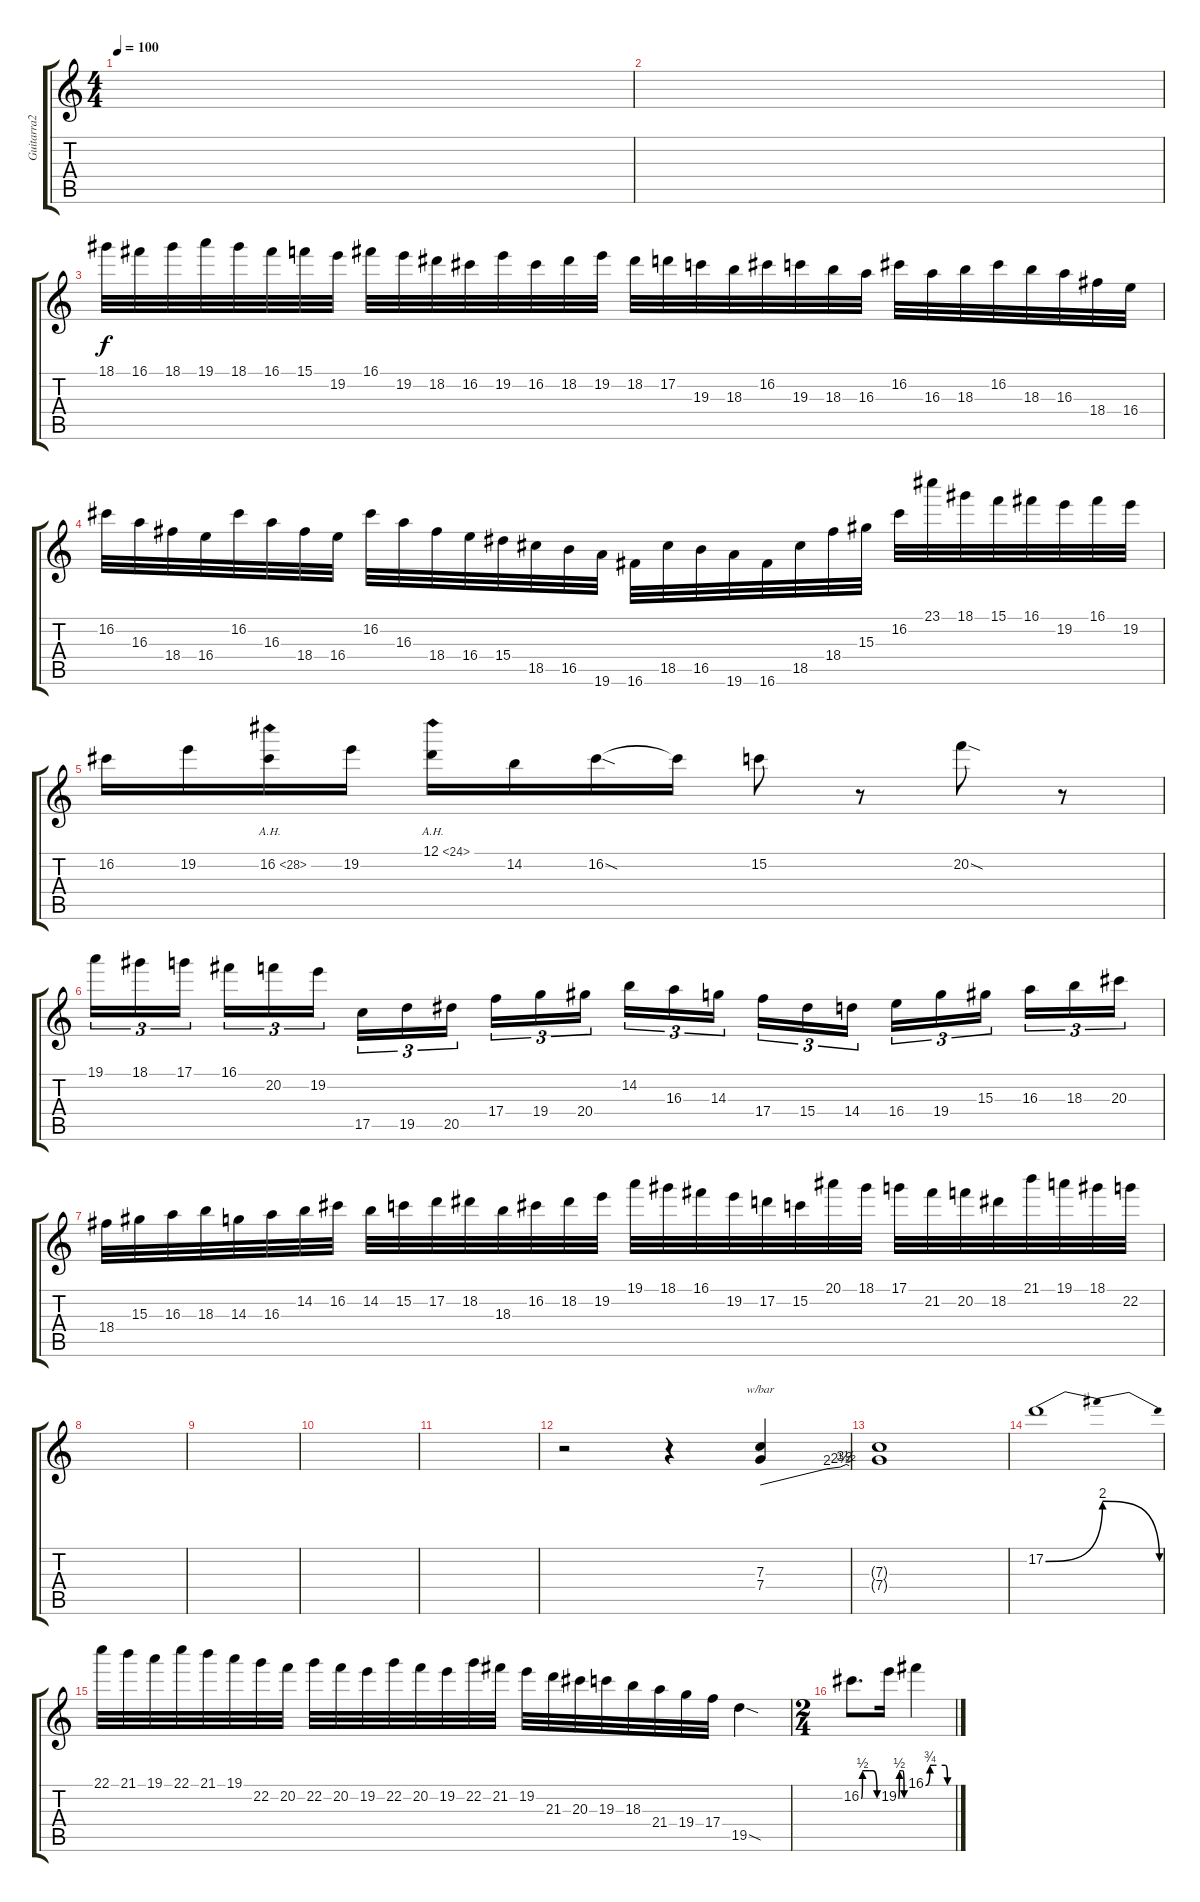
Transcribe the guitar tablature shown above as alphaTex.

\track ("Guitarra2" "Guitarra2") {instrument overdrivenguitar}
\staff {score tabs}
\tuning (D4 A3 F3 C3 G2 D2) {hide}
\ts (4 4)
\tempo 100
\clef g2
\ks c
|
|
18.1.32 16.1.32 18.1.32 19.1.32 18.1.32 16.1.32 15.1.32 19.2.32 16.1.32 19.2.32 18.2.32 16.2.32 19.2.32 16.2.32 18.2.32 19.2.32 18.2.32 17.2.32 19.3.32 18.3.32 16.2.32 19.3.32 18.3.32 16.3.32 16.2.32 16.3.32 18.3.32 16.2.32 18.3.32 16.3.32 18.4.32 16.4.32 |
16.2.32 16.3.32 18.4.32 16.4.32 16.2.32 16.3.32 18.4.32 16.4.32 16.2.32 16.3.32 18.4.32 16.4.32 15.4.32 18.5.32 16.5.32 19.6.32 16.6.32 18.5.32 16.5.32 19.6.32 16.6.32 18.5.32 18.4.32 15.3.32 16.2.32 23.1.32 18.1.32 15.1.32 16.1.32 19.2.32 16.1.32 19.2.32 |
16.2.16 19.2.16 16.2{ah 12}.16 19.2.16 12.1{ah 12}.16 14.2.16 16.2{sod}.16{balance 3} 16.2{t}.16 15.2.8 r.8 20.2{sod}.8 r.8 |
19.1.16{tu (3 2) balance 8} 18.1.16{tu (3 2)} 17.1.16{tu (3 2)} 16.1.16{tu (3 2)} 20.2.16{tu (3 2)} 19.2.16{tu (3 2)} 17.5.16{tu (3 2)} 19.5.16{tu (3 2)} 20.5.16{tu (3 2)} 17.4.16{tu (3 2)} 19.4.16{tu (3 2)} 20.4.16{tu (3 2)} 14.2.16{tu (3 2)} 16.3.16{tu (3 2)} 14.3.16{tu (3 2)} 17.4.16{tu (3 2)} 15.4.16{tu (3 2)} 14.4.16{tu (3 2)} 16.4.16{tu (3 2) instrument overdrivenguitar} 19.4.16{tu (3 2)} 15.3.16{tu (3 2)} 16.3.16{tu (3 2)} 18.3.16{tu (3 2)} 20.3.16{tu (3 2)} |
18.4.32 15.3.32 16.3.32 18.3.32 14.3.32 16.3.32 14.2.32 16.2.32 14.2.32 15.2.32 17.2.32 18.2.32 18.3.32 16.2.32 18.2.32 19.2.32 19.1.32 18.1.32 16.1.32 19.2.32 17.2.32 15.2.32 20.1.32 18.1.32 17.1.32 21.2.32 20.2.32 18.2.32 21.1.32 19.1.32 18.1.32 22.2.32 |
|
|
|
|
r.2 r.4 (7.3 7.4).4{tbe (custom default 0 0 45 8 54 10 58 14 60 12)} |
(7.3{t} 7.4{t}).1 |
17.2{be (bendrelease 0 0 35 8 50 8 60 0)}.1 |
22.1.32 21.1.32 19.1.32 22.1.32 21.1.32 19.1.32 22.2.32 20.2.32 22.2.32 20.2.32 19.2.32 22.2.32 20.2.32 19.2.32 22.2.32 21.2.32 19.2.32 21.3.32 20.3.32 19.3.32 18.3.32 21.4.32 19.4.32 17.4.32 19.5{sod}.4 |
\ts (2 4)
16.2{be (custom 0 0 5 2 30 2 45 2 60 0)}.8{d} 19.2{be (custom 0 0 10 2 30 2 45 2 60 0)}.16 16.1{be (custom 0 0 10 3 15 3 20 3 25 3 45 3 50 0 54 0 60 0)}.4
